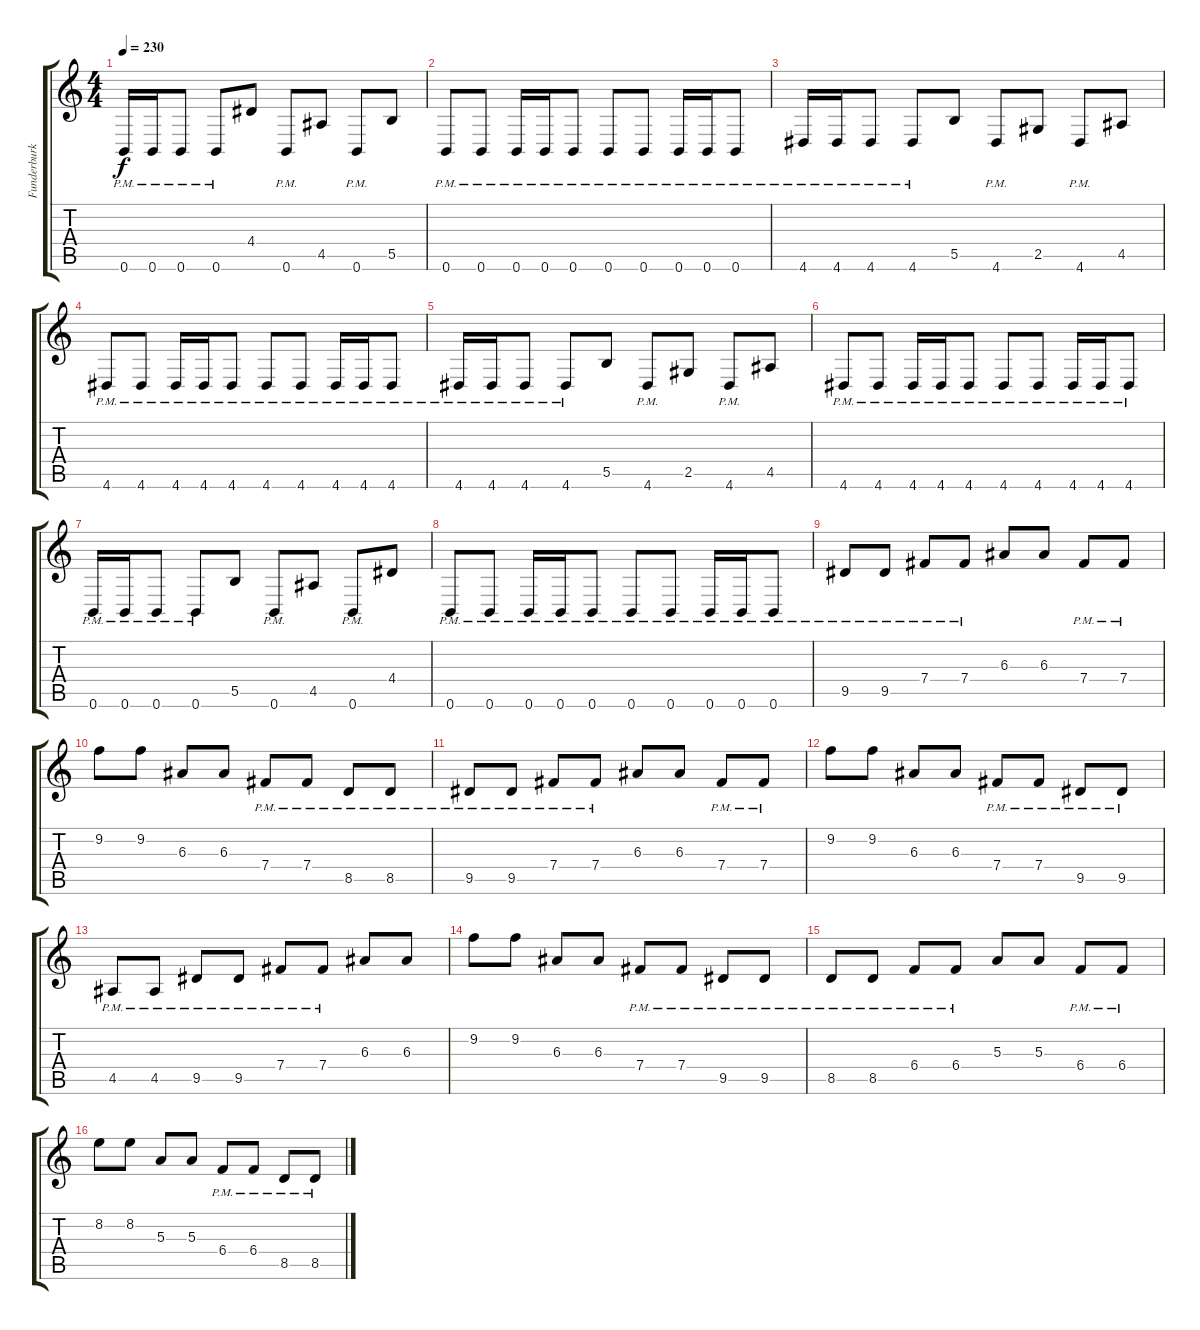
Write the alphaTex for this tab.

\track ("Funderburk Rhythm" "Funderburk") {instrument overdrivenguitar}
\staff {score tabs}
\tuning (Db4 Ab3 E3 B2 Gb2 B1) {hide}
\ts (4 4)
\tempo 230
\clef g2
\ks c
0.6{pm}.16{dy f} 0.6{pm}.16 0.6{pm}.8 0.6{pm}.8 4.4.8 0.6{pm}.8 4.5.8 0.6{pm}.8 5.5.8 |
0.6{pm}.8 0.6{pm}.8 0.6{pm}.16 0.6{pm}.16 0.6{pm}.8 0.6{pm}.8 0.6{pm}.8 0.6{pm}.16 0.6{pm}.16 0.6{pm}.8 |
4.6{pm}.16 4.6{pm}.16 4.6{pm}.8 4.6{pm}.8 5.5.8 4.6{pm}.8 2.5.8 4.6{pm}.8 4.5.8 |
4.6{pm}.8 4.6{pm}.8 4.6{pm}.16 4.6{pm}.16 4.6{pm}.8 4.6{pm}.8 4.6{pm}.8 4.6{pm}.16 4.6{pm}.16 4.6{pm}.8 |
4.6{pm}.16 4.6{pm}.16 4.6{pm}.8 4.6{pm}.8 5.5.8 4.6{pm}.8 2.5.8 4.6{pm}.8 4.5.8 |
4.6{pm}.8 4.6{pm}.8 4.6{pm}.16 4.6{pm}.16 4.6{pm}.8 4.6{pm}.8 4.6{pm}.8 4.6{pm}.16 4.6{pm}.16 4.6{pm}.8 |
0.6{pm}.16 0.6{pm}.16 0.6{pm}.8 0.6{pm}.8 5.5.8 0.6{pm}.8 4.5.8 0.6{pm}.8 4.4.8 |
0.6{pm}.8 0.6{pm}.8 0.6{pm}.16 0.6{pm}.16 0.6{pm}.8 0.6{pm}.8 0.6{pm}.8 0.6{pm}.16 0.6{pm}.16 0.6{pm}.8 |
9.5{pm}.8 9.5{pm}.8 7.4{pm}.8 7.4{pm}.8 6.3.8 6.3.8 7.4{pm}.8 7.4{pm}.8 |
9.2.8 9.2.8 6.3.8 6.3.8 7.4{pm}.8 7.4{pm}.8 8.5{pm}.8 8.5{pm}.8 |
9.5{pm}.8 9.5{pm}.8 7.4{pm}.8 7.4{pm}.8 6.3.8 6.3.8 7.4{pm}.8 7.4{pm}.8 |
9.2.8 9.2.8 6.3.8 6.3.8 7.4{pm}.8 7.4{pm}.8 9.5{pm}.8 9.5{pm}.8 |
4.5{pm}.8 4.5{pm}.8 9.5{pm}.8 9.5{pm}.8 7.4{pm}.8 7.4{pm}.8 6.3.8 6.3.8 |
9.2.8 9.2.8 6.3.8 6.3.8 7.4{pm}.8 7.4{pm}.8 9.5{pm}.8 9.5{pm}.8 |
8.5{pm}.8 8.5{pm}.8 6.4{pm}.8 6.4{pm}.8 5.3.8 5.3.8 6.4{pm}.8 6.4{pm}.8 |
8.2.8 8.2.8 5.3.8 5.3.8 6.4{pm}.8 6.4{pm}.8 8.5{pm}.8 8.5{pm}.8
